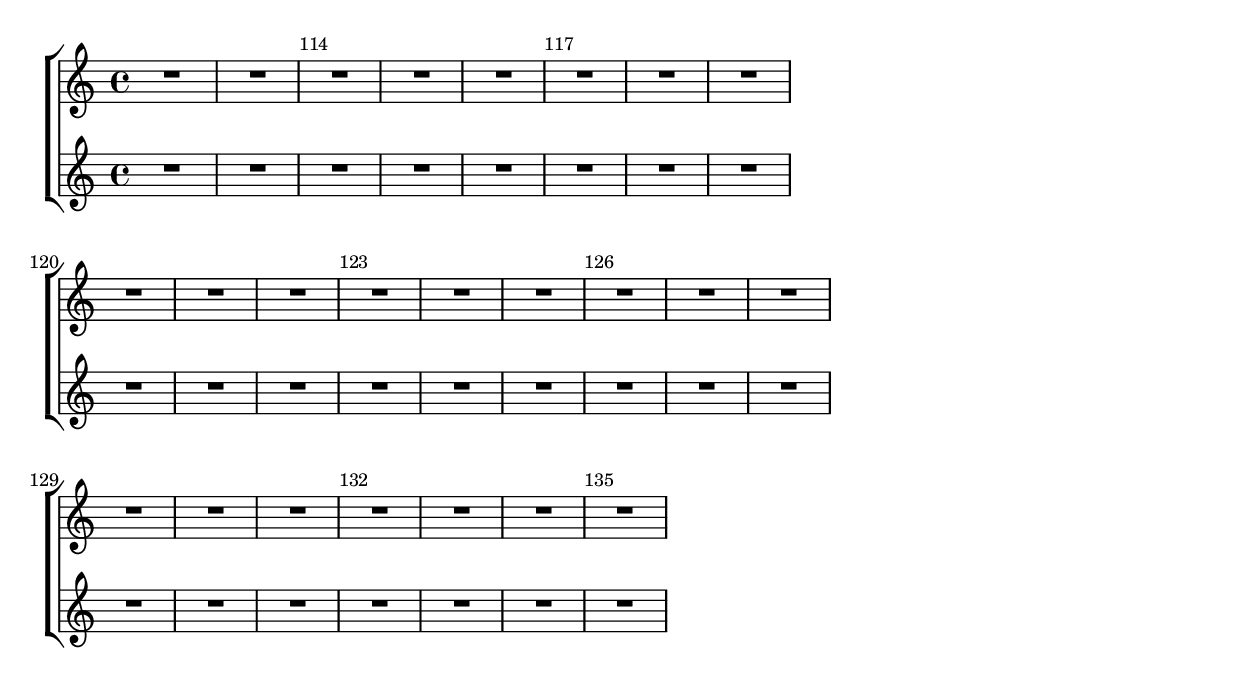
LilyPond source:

%% DO NOT EDIT this file manually; it is automatically
%% generated from LSR http://lsr.dsi.unimi.it
%% Make any changes in LSR itself, or in Documentation/snippets/new/ ,
%% and then run scripts/auxiliar/makelsr.py
%%
%% This file is in the public domain.
\version "2.17.20"

\header {
  lsrtags = "rhythms"

  texidoc = "
When left aligning bar numbers, overlapping problems may occur with
Staves brackets. The snippet solves this by keeping right aligned the
first bar number following line breaks.

"
  doctitle = "Consistently left aligned bar numbers"
} % begin verbatim

consistentlyLeftAlignedBarNumbers = {
  \override Score.BarNumber.break-visibility = #end-of-line-invisible
  \override Score.BarNumber.self-alignment-X =
    #(lambda (grob)
       (let ((break-dir (ly:item-break-dir grob)))
         (if (= break-dir RIGHT) RIGHT LEFT)))
}

\new ChoirStaff <<
  \new Staff {
    \relative c' {
      \set Score.barNumberVisibility = #(every-nth-bar-number-visible 3)
      \bar ""
      \consistentlyLeftAlignedBarNumbers

      \set Score.currentBarNumber = #112
      \repeat unfold 8 { R1 }
      \break
      \repeat unfold 9 { R1 }
      \break
      \repeat unfold 7 { R1 }
    }
  }
  \new Staff {
    \relative c' {
      \repeat unfold 24 { R1 }
    }
  }
>>

\layout {
  indent = #0
  ragged-right = ##t
  ragged-last = ##t
}
